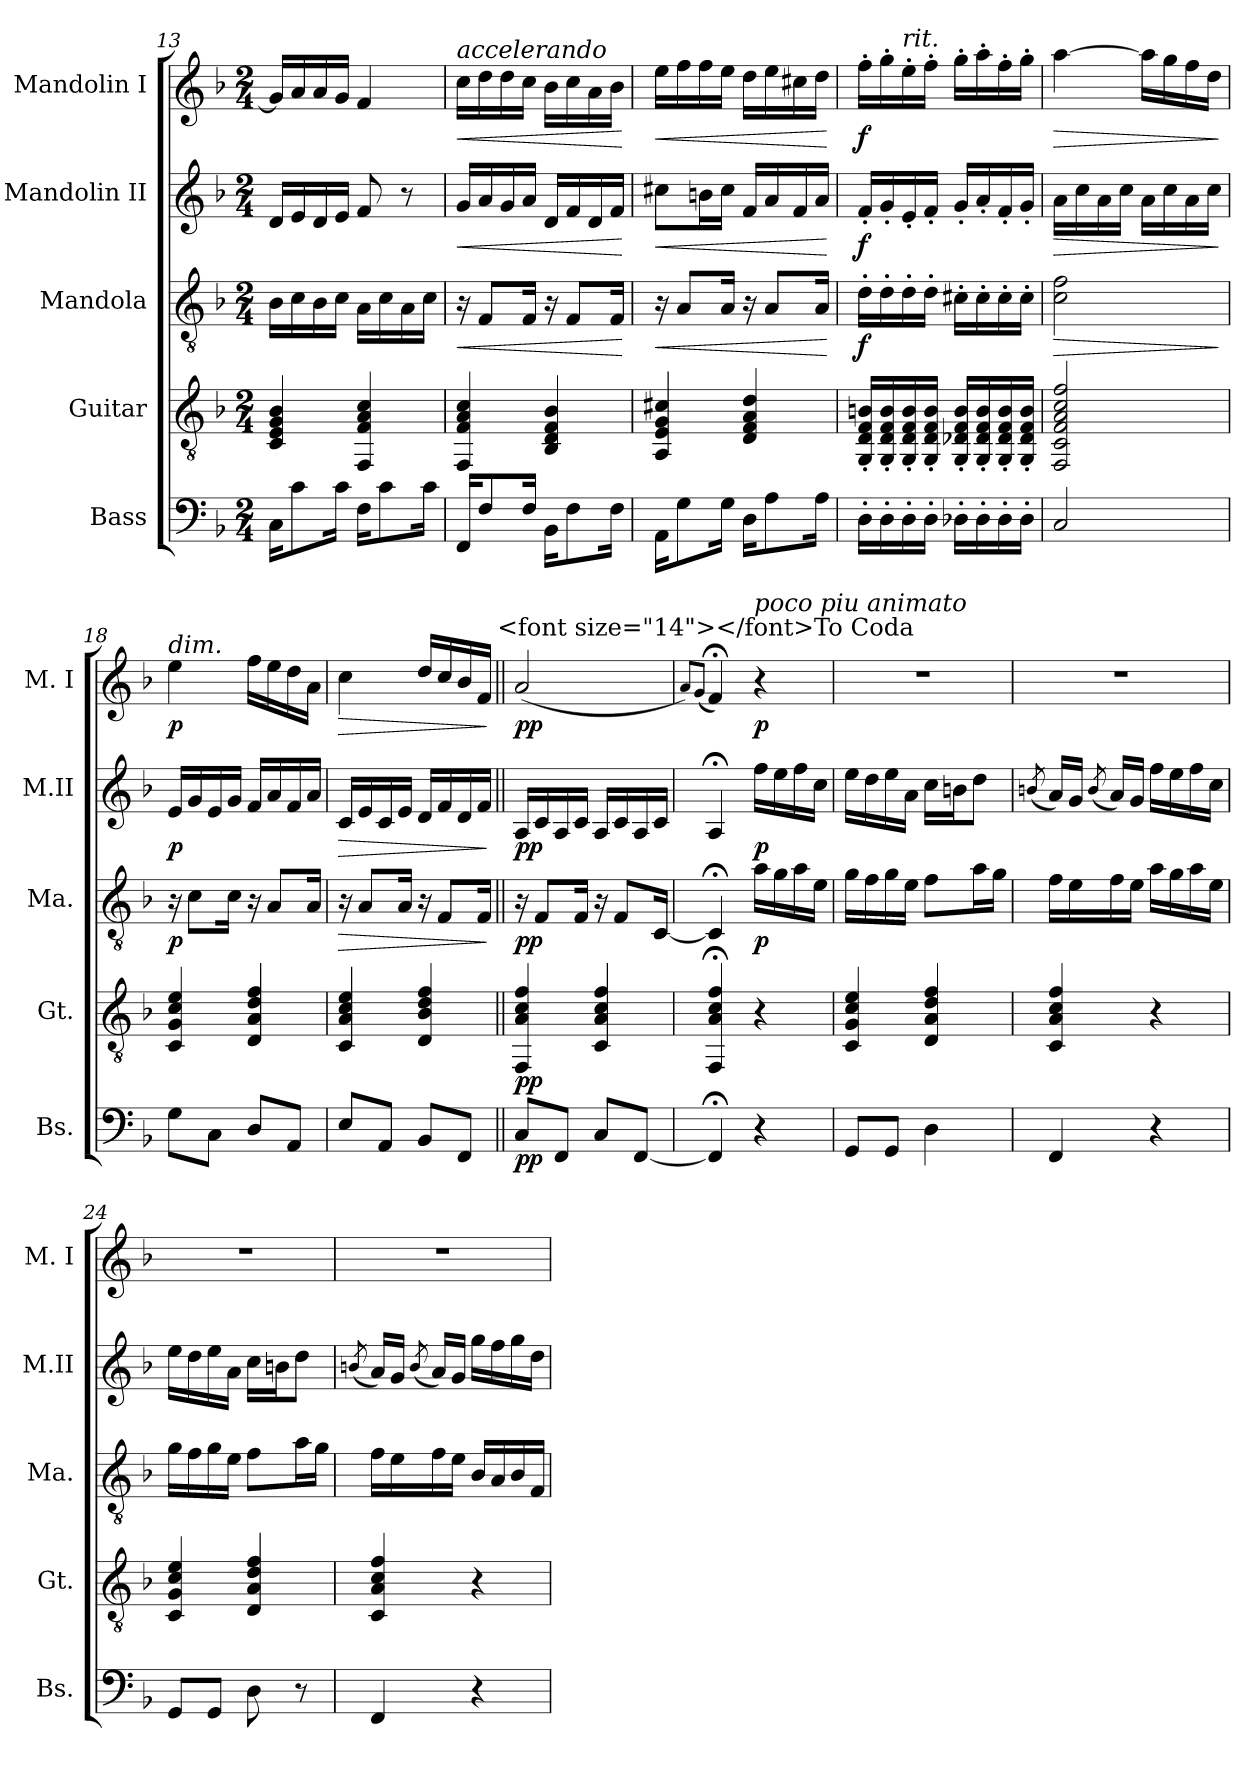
**kern	**dynam	**kern	**dynam	**kern	**dynam	**kern	**dynam	**kern	**dynam
*part5	*part5	*part4	*part4	*part3	*part3	*part2	*part2	*part1	*part1
*staff5	*staff5	*staff4	*staff4	*staff3	*staff3	*staff2	*staff2	*staff1	*staff1
*I"Bass	*	*I"Guitar	*	*I"Mandola	*	*I"Mandolin II	*	*I"Mandolin I	*
*I'Bs.	*	*I'Gt.	*	*I'Ma.	*	*I'M.II	*	*I'M. I	*
*clefF4	*	*clefGv2	*	*clefGv2	*	*clefG2	*	*clefG2	*
*ITrd7c12	*	*	*	*	*	*	*	*	*
*k[b-]	*	*k[b-]	*	*k[b-]	*	*k[b-]	*	*k[b-]	*
*M2/4	*	*M2/4	*	*M2/4	*	*M2/4	*	*M2/4	*
=13	=13	=13	=13	=13	=13	=13	=13	=13	=13
16CC\KL	.	4C/ 4E/ 4G/ 4B-/	.	16B-\LL	.	16d/LL	.	16g/LL]	.
8C\	.	.	.	16c\	.	16e/	.	16a/	.
.	.	.	.	16B-\	.	16d/	.	16a/	.
16C\Jk	.	.	.	16c\JJ	.	16e/JJ	.	16g/JJ	.
16FF\KL	.	4FF/ 4F/ 4A/ 4c/	.	16A\LL	.	8f/	.	4f/	.
8C\	.	.	.	16c\	.	.	.	.	.
.	.	.	.	16A\	.	8r	.	.	.
16C\Jk	.	.	.	16c\JJ	.	.	.	.	.
=14	=14	=14	=14	=14	=14	=14	=14	=14	=14
*	*	*	*	*	*	*	*	*MM32	*
!	!	!	!	!	!	!	!	!LO:TX:a:i:t=accelerando	!
!	!	!	!	!	!LO:HP:b	!	!LO:HP:b	!	!LO:HP:b
16FFF/KL	.	4FF/ 4F/ 4A/ 4c/	.	16r	<	16g/LL	<	16cc\LL	<
8FF/	.	.	.	8F/L	.	16a/	.	16dd\	.
.	.	.	.	.	.	16g/	.	16dd\	.
16FF/Jk	.	.	.	16F/Jk	.	16a/JJ	.	16cc\JJ	.
*	*	*	*	*	*	*	*	*MM33	*
16BBB-\KL	.	4BB-/ 4D/ 4F/ 4B-/	.	16r	.	16d/LL	.	16b-\LL	.
8FF\	.	.	.	8F/L	.	16f/	.	16cc\	.
.	.	.	.	.	.	16d/	.	16a\	.
16FF\Jk	.	.	.	16F/Jk	.	16f/JJ	.	16b-\JJ	.
.	.	.	.	.	[	.	[	.	[
!!LO:LB:g=z
=15	=15	=15	=15	=15	=15	=15	=15	=15	=15
*	*	*	*	*	*	*	*	*MM35	*
!	!	!	!	!	!LO:HP:b	!	!LO:HP:b	!	!LO:HP:b
16AAA\KL	.	4AA/ 4E/ 4G/ 4c#X/	.	16r	<	8cc#X\L	<	16ee\LL	<
8GG\	.	.	.	8A/L	.	.	.	16ff\	.
.	.	.	.	.	.	16bn\L	.	16ff\	.
16GG\Jk	.	.	.	16A/Jk	.	16cc#\JJ	.	16ee\JJ	.
*	*	*	*	*	*	*	*	*MM38	*
16DD\KL	.	4D/ 4F/ 4A/ 4d/	.	16r	.	16f/LL	.	16dd\LL	.
8AA\	.	.	.	8A/L	.	16a/	.	16ee\	.
.	.	.	.	.	.	16f/	.	16cc#X\	.
16AA\Jk	.	.	.	16A/Jk	.	16a/JJ	.	16dd\JJ	.
.	.	.	.	.	[	.	[	.	[
=16	=16	=16	=16	=16	=16	=16	=16	=16	=16
*	*	*	*	*	*	*	*	*MM34	*
!	!	!	!	!	!LO:DY:b	!	!LO:DY:b	!	!LO:DY:b
16DD'\LL	.	16GG/' 16D/' 16F/' 16Bn/'LL	.	16d'\LL	f	16f'/LL	f	16ff'\LL	f
16DD'\	.	16GG/' 16D/' 16F/' 16B/'	.	16d'\	.	16g'/	.	16gg'\	.
!	!	!	!	!	!	!	!	!LO:TX:a:i:t=rit.	!
16DD'\	.	16GG/' 16D/' 16F/' 16B/'	.	16d'\	.	16e'/	.	16ee'\	.
16DD'\JJ	.	16GG/' 16D/' 16F/' 16B/'JJ	.	16d'\JJ	.	16f'/JJ	.	16ff'\JJ	.
*	*	*	*	*	*	*	*	*MM31	*
16DD-X'\LL	.	16GG/' 16D-X/' 16F/' 16B/'LL	.	16c#X'\LL	.	16g'/LL	.	16gg'\LL	.
16DD-'\	.	16GG/' 16D-/' 16F/' 16B/'	.	16c#'\	.	16a'/	.	16aa'\	.
16DD-'\	.	16GG/' 16D-/' 16F/' 16B/'	.	16c#'\	.	16f'/	.	16ff'\	.
16DD-'\JJ	.	16GG/' 16D-/' 16F/' 16B/'JJ	.	16c#'\JJ	.	16g'/JJ	.	16gg'\JJ	.
=17	=17	=17	=17	=17	=17	=17	=17	=17	=17
*	*	*	*	*	*	*	*	*MM28	*
!	!	!	!	!	!LO:HP:b	!	!LO:HP:b	!	!LO:HP:b
2CC/	.	2FF/ 2C/ 2F/ 2A/ 2c/ 2f/	.	2c\ 2f\	>	16a\LL	>	[4aa\	>
.	.	.	.	.	.	16cc\	.	.	.
.	.	.	.	.	.	16a\	.	.	.
.	.	.	.	.	.	16cc\JJ	.	.	.
*	*	*	*	*	*	*	*	*MM29	*
.	.	.	.	.	.	16a\LL	.	16aa\LL]	.
.	.	.	.	.	.	16cc\	.	16gg\	.
.	.	.	.	.	.	16a\	.	16ff\	.
.	.	.	.	.	.	16cc\JJ	.	16dd\JJ	.
.	.	.	.	.	]	.	]	.	]
=18	=18	=18	=18	=18	=18	=18	=18	=18	=18
*	*	*	*	*	*	*	*	*MM30	*
!	!	!	!	!	!	!	!	!LO:TX:a:i:t=dim.	!
!	!	!	!	!	!LO:DY:b	!	!LO:DY:b	!	!LO:DY:b
8GG\L	.	4C/ 4G/ 4c/ 4e/	.	16r	p	16e/LL	p	4ee\	p
.	.	.	.	8c\L	.	16g/	.	.	.
8CC\J	.	.	.	.	.	16e/	.	.	.
.	.	.	.	16c\Jk	.	16g/JJ	.	.	.
8DD/L	.	4D/ 4A/ 4d/ 4f/	.	16r	.	16f/LL	.	16ff\LL	.
.	.	.	.	8A/L	.	16a/	.	16ee\	.
8AAA/J	.	.	.	.	.	16f/	.	16dd\	.
.	.	.	.	16A/Jk	.	16a/JJ	.	16a\JJ	.
=19	=19	=19	=19	=19	=19	=19	=19	=19	=19
!	!	!	!	!	!LO:HP:b	!	!LO:HP:b	!	!LO:HP:b
8EE/L	.	4C/ 4A/ 4c/ 4e/	.	16r	>	16c/LL	>	4cc\	>
.	.	.	.	8A/L	.	16e/	.	.	.
8AAA/J	.	.	.	.	.	16c/	.	.	.
.	.	.	.	16A/Jk	.	16e/JJ	.	.	.
8BBB-/L	.	4D/ 4B-/ 4d/ 4f/	.	16r	.	16d/LL	.	16dd/LL	.
.	.	.	.	8F/L	.	16f/	.	16cc/	.
8FFF/J	.	.	.	.	.	16d/	.	16b-/	.
.	.	.	.	16F/Jk	.	16f/JJ	.	16f/JJ	.
.	.	.	.	.	]	.	]	.	]
!	!	!	!	!	!	!	!	!LO:TX:a:t=<font size="14"></font>To Coda	!
!!LO:LB:g=z
=20||	=20||	=20||	=20||	=20||	=20||	=20||	=20||	=20||	=20||
!	!LO:DY:b	!	!LO:DY:b	!	!LO:DY:b	!	!LO:DY:b	!	!LO:DY:b
8CC/L	pp	4FF/ 4A/ 4c/ 4f/	pp	16r	pp	16A/LL	pp	(2a/	pp
.	.	.	.	8F/L	.	16c/	.	.	.
8FFF/J	.	.	.	.	.	16A/	.	.	.
.	.	.	.	16F/Jk	.	16c/JJ	.	.	.
8CC/L	.	4C/ 4A/ 4c/ 4f/	.	16r	.	16A/LL	.	.	.
.	.	.	.	8F/L	.	16c/	.	.	.
[8FFF/J	.	.	.	.	.	16A/	.	.	.
.	.	.	.	[16C/Jk	.	16c/JJ	.	.	.
=21	=21	=21	=21	=21	=21	=21	=21	=21	=21
.	.	.	.	.	.	.	.	8qa/L)	.
.	.	.	.	.	.	.	.	(8qg/J	.
4FFF;</]	.	4FF/;< 4A/;< 4c/;< 4f/;<	.	4C;</]	.	4A;</	.	4f;</)	.
*	*	*	*	*	*	*	*	*MM35	*
!	!	!	!	!	!	!	!	!LO:TX:a:i:t=poco piu animato	!
!	!	!	!	!	!LO:DY:b	!	!LO:DY:b	!	!LO:DY:b
4r	.	4r	.	16a\LL	p	16ff\LL	p	4r	p
.	.	.	.	16g\	.	16ee\	.	.	.
.	.	.	.	16a\	.	16ff\	.	.	.
.	.	.	.	16e\JJ	.	16cc\JJ	.	.	.
=22	=22	=22	=22	=22	=22	=22	=22	=22	=22
*	*	*	*	*	*	*	*	*MM40	*
8GGG/L	.	4C/ 4G/ 4c/ 4e/	.	16g\LL	.	16ee\LL	.	2r	.
.	.	.	.	16f\	.	16dd\	.	.	.
8GGG/J	.	.	.	16g\	.	16ee\	.	.	.
.	.	.	.	16e\JJ	.	16a\JJ	.	.	.
4DD\	.	4D/ 4A/ 4d/ 4f/	.	8f\L	.	16cc\LL	.	.	.
.	.	.	.	.	.	16bn\J	.	.	.
.	.	.	.	16a\L	.	8dd\J	.	.	.
.	.	.	.	16g\JJ	.	.	.	.	.
=23	=23	=23	=23	=23	=23	=23	=23	=23	=23
.	.	.	.	.	.	(8qbn/	.	.	.
4FFF/	.	4C/ 4A/ 4c/ 4f/	.	16f\LL	.	16a/LL)	.	2r	.
.	.	.	.	16e\	.	16g/JJ	.	.	.
.	.	.	.	.	.	(8qb/	.	.	.
.	.	.	.	16f\	.	16a/LL)	.	.	.
.	.	.	.	16e\JJ	.	16g/JJ	.	.	.
4r	.	4r	.	16a\LL	.	16ff\LL	.	.	.
.	.	.	.	16g\	.	16ee\	.	.	.
.	.	.	.	16a\	.	16ff\	.	.	.
.	.	.	.	16e\JJ	.	16cc\JJ	.	.	.
=24	=24	=24	=24	=24	=24	=24	=24	=24	=24
8GGG/L	.	4C/ 4G/ 4c/ 4e/	.	16g\LL	.	16ee\LL	.	2r	.
.	.	.	.	16f\	.	16dd\	.	.	.
8GGG/J	.	.	.	16g\	.	16ee\	.	.	.
.	.	.	.	16e\JJ	.	16a\JJ	.	.	.
8DD\	.	4D/ 4A/ 4d/ 4f/	.	8f\L	.	16cc\LL	.	.	.
.	.	.	.	.	.	16bn\J	.	.	.
8r	.	.	.	16a\L	.	8dd\J	.	.	.
.	.	.	.	16g\JJ	.	.	.	.	.
!!LO:PB:g=z
=25	=25	=25	=25	=25	=25	=25	=25	=25	=25
.	.	.	.	.	.	(8qbn/	.	.	.
4FFF/	.	4C/ 4A/ 4c/ 4f/	.	16f\LL	.	16a/LL)	.	2r	.
.	.	.	.	16e\	.	16g/JJ	.	.	.
.	.	.	.	.	.	(8qb/	.	.	.
.	.	.	.	16f\	.	16a/LL)	.	.	.
.	.	.	.	16e\JJ	.	16g/JJ	.	.	.
4r	.	4r	.	16B-/LL	.	16gg\LL	.	.	.
.	.	.	.	16A/	.	16ff\	.	.	.
.	.	.	.	16B-/	.	16gg\	.	.	.
.	.	.	.	16F/JJ	.	16dd\JJ	.	.	.
=	=	=	=	=	=	=	=	=	=
*-	*-	*-	*-	*-	*-	*-	*-	*-	*-
